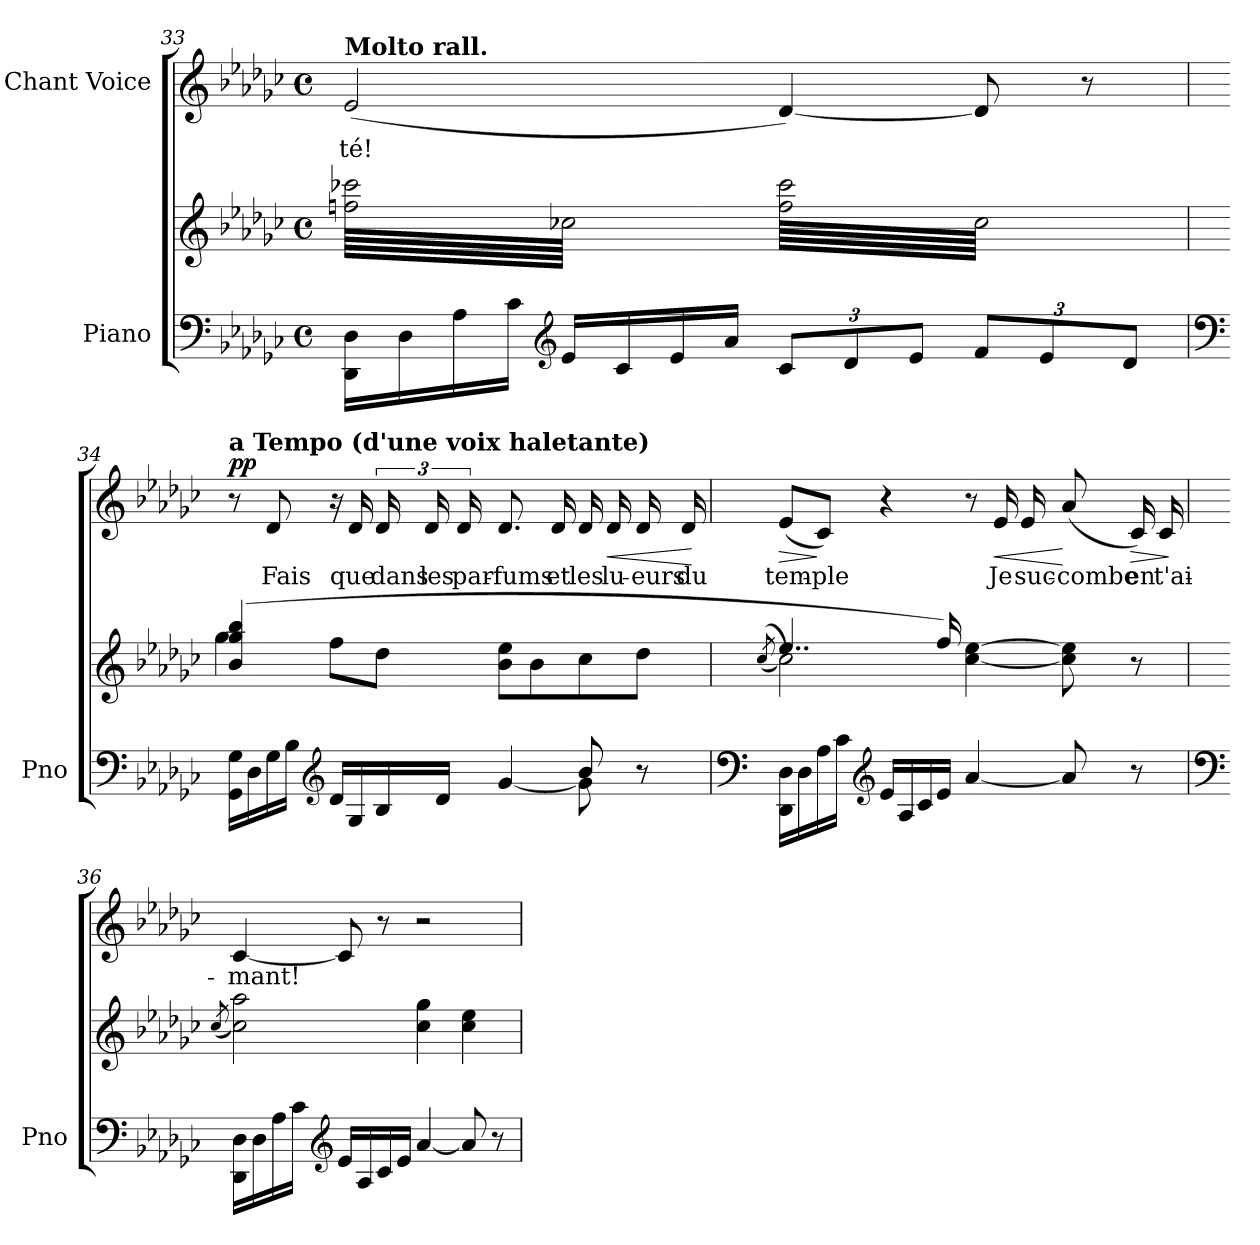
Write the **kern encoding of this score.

**kern	**kern	**dynam	**kern	**text	**dynam
*part2	*part2	*part2	*part1	*part1	*part1
*staff3	*staff2	*staff2/3	*staff1	*staff1	*staff1
*I"Piano	*	*	*I"Chant Voice	*	*
*I'Pno	*	*	*	*	*
*clefF4	*clefG2	*	*clefG2	*	*
*k[b-e-a-d-g-c-]	*k[b-e-a-d-g-c-]	*	*k[b-e-a-d-g-c-]	*	*
*M4/4	*M4/4	*	*M4/4	*	*
*met(c)	*met(c)	*	*met(c)	*	*
=33	=33	=33	=33	=33	=33
!	!	!	!LO:TX:a:B:t=Molto rall.	!	!
!	!LO:TX:b:B:t=Molto rall.	!	!	!	!
!	!LO:TX:b:i:t=dim.	!	!	!	!
*	*tremolo	*	*	*	*
16DD-\ 16D-\LL	64ffn\ 64ccc-X\LLLL	.	(2e-/	-té!	.
.	64cc-X\	.	.	.	.
.	64ffn\ 64ccc-X\	.	.	.	.
.	64cc-X\	.	.	.	.
16D-\	64ffn\ 64ccc-X\	.	.	.	.
.	64cc-X\	.	.	.	.
.	64ffn\ 64ccc-X\	.	.	.	.
.	64cc-X\	.	.	.	.
16A-\	64ffn\ 64ccc-X\	.	.	.	.
.	64cc-X\	.	.	.	.
.	64ffn\ 64ccc-X\	.	.	.	.
.	64cc-X\	.	.	.	.
16c-\JJ	64ffn\ 64ccc-X\	.	.	.	.
.	64cc-X\	.	.	.	.
.	64ffn\ 64ccc-X\	.	.	.	.
.	64cc-X\	.	.	.	.
*clefG2	*	*	*	*	*
16e-/LL	64ffn\ 64ccc-X\	.	.	.	.
.	64cc-X\	.	.	.	.
.	64ffn\ 64ccc-X\	.	.	.	.
.	64cc-X\	.	.	.	.
16c-/	64ffn\ 64ccc-X\	.	.	.	.
.	64cc-X\	.	.	.	.
.	64ffn\ 64ccc-X\	.	.	.	.
.	64cc-X\	.	.	.	.
16e-/	64ffn\ 64ccc-X\	.	.	.	.
.	64cc-X\	.	.	.	.
.	64ffn\ 64ccc-X\	.	.	.	.
.	64cc-X\	.	.	.	.
16a-/JJ	64ffn\ 64ccc-X\	.	.	.	.
.	64cc-X\	.	.	.	.
.	64ffn\ 64ccc-X\	.	.	.	.
.	64cc-X\JJJJ	.	.	.	.
12c-/L	64ff\ 64ccc-\LLLL	.	[4d-/)	.	.
.	64cc-\	.	.	.	.
.	64ff\ 64ccc-\	.	.	.	.
.	64cc-\	.	.	.	.
.	64ff\ 64ccc-\	.	.	.	.
.	64cc-\	.	.	.	.
12d-/	.	.	.	.	.
.	64ff\ 64ccc-\	.	.	.	.
.	64cc-\	.	.	.	.
.	64ff\ 64ccc-\	.	.	.	.
.	64cc-\	.	.	.	.
.	64ff\ 64ccc-\	.	.	.	.
12e-/J	.	.	.	.	.
.	64cc-\	.	.	.	.
.	64ff\ 64ccc-\	.	.	.	.
.	64cc-\	.	.	.	.
.	64ff\ 64ccc-\	.	.	.	.
.	64cc-\	.	.	.	.
12f/L	64ff\ 64ccc-\	.	8d-/]	.	.
.	64cc-\	.	.	.	.
.	64ff\ 64ccc-\	.	.	.	.
.	64cc-\	.	.	.	.
.	64ff\ 64ccc-\	.	.	.	.
.	64cc-\	.	.	.	.
12e-/	.	.	.	.	.
.	64ff\ 64ccc-\	.	.	.	.
.	64cc-\	.	.	.	.
.	64ff\ 64ccc-\	.	8r	.	.
.	64cc-\	.	.	.	.
.	64ff\ 64ccc-\	.	.	.	.
12d-/J	.	.	.	.	.
.	64cc-\	.	.	.	.
.	64ff\ 64ccc-\	.	.	.	.
.	64cc-\	.	.	.	.
.	64ff\ 64ccc-\	.	.	.	.
.	64cc-\JJJJ	.	.	.	.
*	*Xtremolo	*	*	*	*
=34	=34	=34	=34	=34	=34
*clefF4	*	*	*	*	*
*^	*^	*	*	*	*
!	!	!	!	!	!LO:TX:a:B:t=a Tempo   (d'une voix haletante)	!	!
!	!	!	!	!	!	!	!LO:DY:b
*	*	*	*^	*	*	*	*
16GG-\ 16G-\LL	2.ryy	(4b-/ 4gg-/ 4bb-/	4gg-\	16ryy	.	8r	.	pp
.	.	.	.	.	.	.	.	.
.	.	.	.	.	.	.	.	.
.	.	.	.	.	.	.	.	.
!	!	!	!	!	!LO:DY:b	!	!	!
!	!	!	!	!	!LO:DY:n=1:b	!	!	!
16D-\	.	.	.	2...ryy	pp other-dynamics	.	.	.
.	.	.	.	.	.	.	.	.
.	.	.	.	.	.	.	.	.
.	.	.	.	.	.	.	.	.
16G-\	.	.	.	.	.	8d-/	Fais	.
.	.	.	.	.	.	.	.	.
.	.	.	.	.	.	.	.	.
.	.	.	.	.	.	.	.	.
16B-\JJ	.	.	.	.	.	.	.	.
.	.	.	.	.	.	.	.	.
.	.	.	.	.	.	.	.	.
.	.	.	.	.	.	.	.	.
*clefG2	*	*	*	*	*	*	*	*
16d-/LL	.	4ryy	8ff\L	.	.	16r	.	.
16G-/	.	.	.	.	.	16d-/	que	.
16B-/	.	.	8dd-\J	.	.	24d-/	dans	.
.	.	.	.	.	.	24d-/	les	.
16d-/JJ	.	.	.	.	.	.	.	.
.	.	.	.	.	.	24d-/	par-	.
[<4g-/	.	2ryy	8b-\ 8ee-\L	.	.	8.d-/	-fums	.
.	.	.	8b-\	.	.	.	.	.
.	.	.	.	.	.	16d-/	et	.
8g-\]	8b-/	.	8cc-\	.	.	16d-/	les	.
!	!	!	!	!	!	!	!	!LO:HP:b
.	.	.	.	.	.	16d-/	lu-	<
8ryy	8r	.	8dd-\J	.	.	16d-/	-eurs	.
.	.	.	.	.	.	16d-/	du	.
*v	*v	*	*	*	*	*	*	*
.	.	.	.	.	.	.	[
*	*v	*v	*v	*	*	*	*
=35	=35	=35	=35	=35	=35
*clefF4	*	*	*	*	*
*	*^	*	*	*	*
.	.	(>(8qcc-/	.	.	.	.
!	!	!	!	!	!	!LO:HP:b
16DD-\ 16D-\LL	4..ee-/	2cc-\))	.	(8e-/L	tem-	>
16D-\	.	.	.	.	.	.
16A-\	.	.	.	8c-/J)	-ple	]
16c-\JJ	.	.	.	.	.	.
*clefG2	*	*	*	*	*	*
16e-/LL	.	.	.	4r	.	.
16A-/	.	.	.	.	.	.
16c-/	.	.	.	.	.	.
16e-/JJ	16ff/)	.	.	.	.	.
[<4a-/	2ryy	[>4cc-\ [<4ee-\	.	8r	.	.
!	!	!	!	!	!	!LO:HP:b
.	.	.	.	16e-/	Je	<
.	.	.	.	16e-/	suc-	.
8a-/]	.	8cc-\] 8ee-\]	.	(8a-/	-combe	[
!	!	!	!	!	!	!LO:HP:b
8r	.	8r	.	16c-/)	en	>
.	.	.	.	16c-/	t'ai-	.
*	*v	*v	*	*	*	*
.	.	.	.	.	]
=36	=36	=36	=36	=36	=36
*clefF4	*	*	*	*	*
.	(8qcc-/	.	.	.	.
!	!	!LO:DY:b	!	!	!
!	!	!LO:DY:n=1:b	!	!	!
16DD-\ 16D-\LL	2cc-\ 2aa-\)	other-dynamics f	[4c-/	-mant!	.
16D-\	.	.	.	.	.
16A-\	.	.	.	.	.
16c-\JJ	.	.	.	.	.
*clefG2	*	*	*	*	*
16e-/LL	.	.	8c-/]	.	.
16A-/	.	.	.	.	.
16c-/	.	.	8r	.	.
16e-/JJ	.	.	.	.	.
[<4a-/	4cc-\ 4gg-\	.	2r	.	.
8a-/]	4cc-\ 4ee-\	.	.	.	.
8r	.	.	.	.	.
=	=	=	=	=	=
*-	*-	*-	*-	*-	*-
